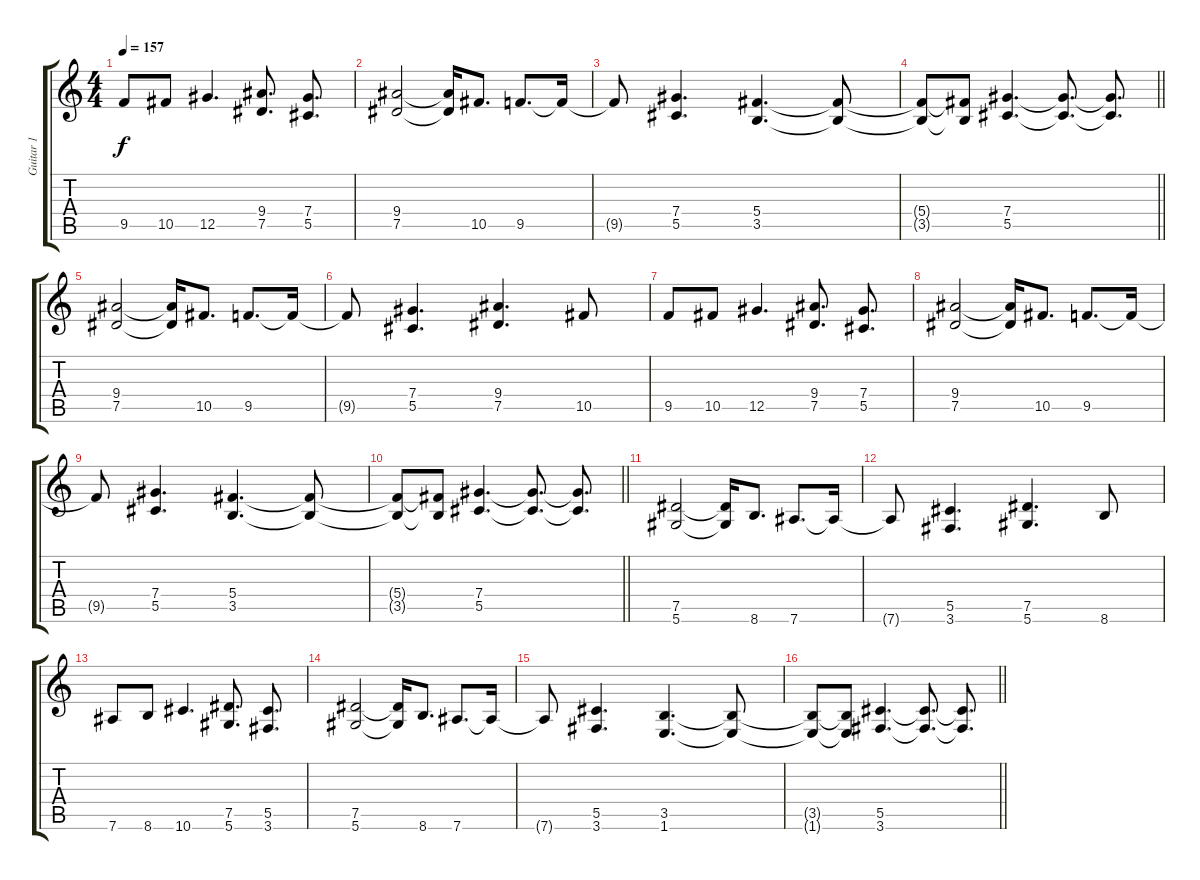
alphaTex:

\track ("Guitar 1" "Guitar 1") {instrument distortionguitar}
\staff {score tabs}
\tuning (Eb4 Bb3 Gb3 Db3 Ab2 Eb2) {hide}
\ts (4 4)
\tempo 157
\clef g2
\ks c
9.5.8{dy f} 10.5.8 12.5.4{d} (9.4 7.5).8{d} (7.4 5.5).8{d} |
(9.4 7.5).2 (9.4{t} 7.5{t}).16 10.5.8{d} 9.5.8{d} 9.5{t}.16 |
9.5{t}.8 (7.4 5.5).4{d} (5.4 3.5).4{d} (5.4{t} 3.5{t}).8 |
\barLineRight lightlight
(5.4{t} 3.5{t}).8 (5.4{t} 3.5{t}).8 (7.4 5.5).4{d} (7.4{t} 5.5{t}).8{d} (7.4{t} 5.5{t}).8{d} |
(9.4 7.5).2 (9.4{t} 7.5{t}).16 10.5.8{d} 9.5.8{d} 9.5{t}.16 |
9.5{t}.8 (7.4 5.5).4{d} (9.4 7.5).4{d} 10.5.8 |
9.5.8 10.5.8 12.5.4{d} (9.4 7.5).8{d} (7.4 5.5).8{d} |
(9.4 7.5).2 (9.4{t} 7.5{t}).16 10.5.8{d} 9.5.8{d} 9.5{t}.16 |
9.5{t}.8 (7.4 5.5).4{d} (5.4 3.5).4{d} (5.4{t} 3.5{t}).8 |
\barLineRight lightlight
(5.4{t} 3.5{t}).8 (5.4{t} 3.5{t}).8 (7.4 5.5).4{d} (7.4{t} 5.5{t}).8{d} (7.4{t} 5.5{t}).8{d} |
(7.5 5.6).2 (7.5{t} 5.6{t}).16 8.6.8{d} 7.6.8{d} 7.6{t}.16 |
7.6{t}.8 (5.5 3.6).4{d} (7.5 5.6).4{d} 8.6.8 |
7.6.8 8.6.8 10.6.4{d} (7.5 5.6).8{d} (5.5 3.6).8{d} |
(7.5 5.6).2 (7.5{t} 5.6{t}).16 8.6.8{d} 7.6.8{d} 7.6{t}.16 |
7.6{t}.8 (5.5 3.6).4{d} (3.5 1.6).4{d} (3.5{t} 1.6{t}).8 |
\barLineRight lightlight
(3.5{t} 1.6{t}).8 (3.5{t} 1.6{t}).8 (5.5 3.6).4{d} (5.5{t} 3.6{t}).8{d} (5.5{t} 3.6{t}).8{d}
